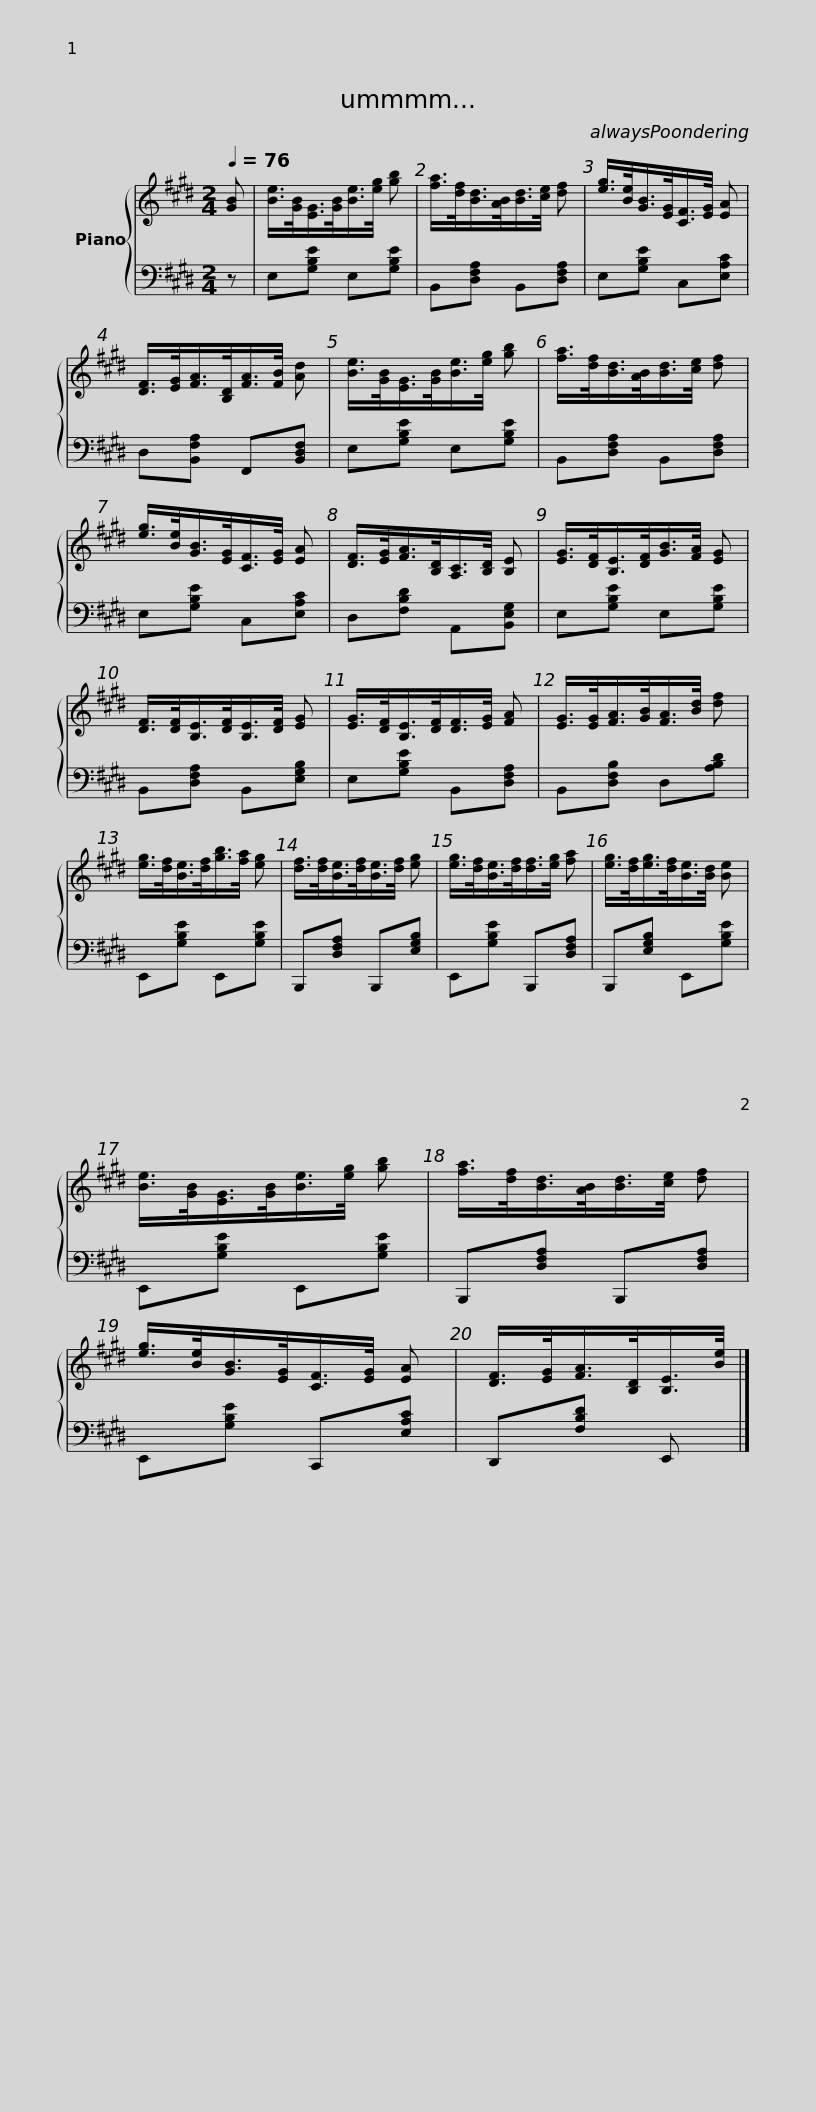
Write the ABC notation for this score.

X:1
%%score { 1 | 2 }
L:1/8
Q:1/4=76
M:2/4
I:linebreak $
K:E
V:1 treble
V:2 bass
V:1
 [GB] | [Be]/>[GB]/[EG]/>[GB]/[Be]/>[eg]/ [gb] | [fa]/>[df]/[Bd]/>[AB]/[Bd]/>[ce]/ [df] | [eg]/>[Be]/[GB]/>[EG]/[CF]/>[EG]/ [EA] | [DF]/>[EG]/[FA]/>[B,D]/[FA]/>[FB]/ [Ad] |$ %5
 [Be]/>[GB]/[EG]/>[GB]/[Be]/>[eg]/ [gb] | [fa]/>[df]/[Bd]/>[AB]/[Bd]/>[ce]/ [df] | [eg]/>[Be]/[GB]/>[EG]/[CF]/>[EG]/ [EA] | [DF]/>[EG]/[FA]/>[B,D]/[A,C]/>[B,D]/ [B,E] |$ [EG]/>[DF]/[B,E]/>[DF]/[GB]/>[FA]/ [EG] | %10
 [DF]/>[DF]/[B,E]/>[DF]/[B,E]/>[DF]/ [EG] | [EG]/>[DF]/[B,E]/>[DF]/[DF]/>[EG]/ [FA] | [EG]/>[EG]/[FA]/>[GB]/[FA]/>[Bd]/ [df] |$ [eg]/>[df]/[Be]/>[df]/[gb]/>[fa]/ [eg] | [df]/>[df]/[Be]/>[df]/[Be]/>[df]/ [eg] | %15
 [eg]/>[df]/[Be]/>[df]/[df]/>[eg]/ [fa] | [eg]/>[df]/[eg]/>[df]/[Be]/>[Bd]/ [Be] |$ [Be]/>[GB]/[EG]/>[GB]/[Be]/>[eg]/ [gb] | [fa]/>[df]/[Bd]/>[AB]/[Bd]/>[ce]/ [df] | [eg]/>[Be]/[GB]/>[EG]/[CF]/>[EG]/ [EA] | %20
 [DF]/>[EG]/[FA]/>[B,D]/[B,E]/>[Be]/ |] %21
V:2
 z | E,[G,B,E] E,[G,B,E] | B,,[D,F,A,] B,,[D,F,A,] | E,[G,B,E] C,[E,A,C] | D,[B,,F,A,] F,,[B,,D,F,] |$ %5
 E,[G,B,E] E,[G,B,E] | B,,[D,F,A,] B,,[D,F,A,] | E,[G,B,E] C,[E,A,C] | D,[F,B,D] A,,[B,,E,G,] |$ E,[G,B,E] E,[G,B,E] | %10
 B,,[D,F,A,] B,,[E,G,B,] | E,[G,B,E] B,,[D,F,A,] | B,,[D,F,B,] D,[A,B,D] |$ E,,[G,B,E] E,,[G,B,E] | B,,,[D,F,A,] B,,,[E,G,B,] | %15
 E,,[G,B,E] B,,,[D,F,A,] | B,,,[E,G,B,] E,,[G,B,E] |$ E,,[G,B,E] E,,[G,B,E] | B,,,[D,F,A,] B,,,[D,F,A,] | E,,[G,B,E] C,,[E,A,C] | %20
 D,,[F,B,D] E,, |] %21
